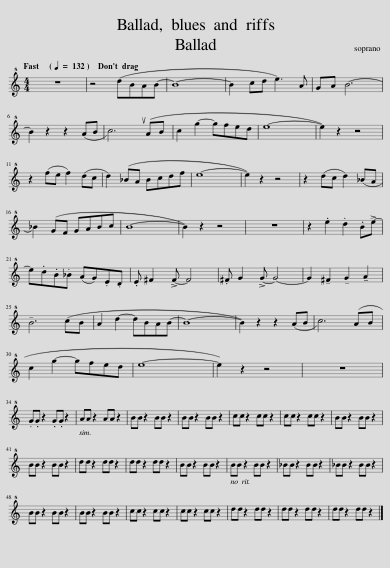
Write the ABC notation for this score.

X:1
L:1/8
Q:1/4=132
M:4/4
I:linebreak $
K:C
V:1 treble+8
V:1
 z8 | z4 (dBAB- | B8- | B2 cd e3) A | GA B6- |$ %5
 B2 z2 z2 (AB | !breath!c6) (AB | c2 g2- gfed | e8- | e2) z2 z4 |$ %10
 z2 (fe f2) (dc | d2) (_BA Bcdf | e8- | e2) z2 z4 | z2 (dc d2) (_BA |$ %15
 _B2) (GF GABc | B8- | B2) z2 z4 | z8 | z2 .e2 .d2 .B!>!e- |$ %20
 e.d.B._B (AG).E.D | .E ^F2 !>!F- F4 | .^F G2 !>!G- G4- | G2 !tenuto!^F2 !tenuto!G2 !tenuto!A2 |$ !tenuto!B6 (cB | %25
 A2 d2- dBAB- | B8- | B2) z2 z2 (AB | c6) (AB |$ c2 g2- gfed | %30
 e8- | e2) z2 z4 | z8 |$ .G.G z2 .G.G z2 | AA z2 AA z2 | %35
 BB z2 BB z2 | BB z2 BB z2 | cc z2 cc z2 | cc z2 cc z2 | BB z2 BB z2 |$ %40
 BB z2 BB z2 | dd z2 dd z2 | dd z2 dd z2 | BB z2 BB z2 | BB z2 BB z2 | %45
 _BB z2 BB z2 | _BB z2 BB z2 |$ BB z2 BB z2 | BB z2 BB z2 | cc z2 cc z2 | %50
 cc z2 cc z2 | dd z2 dd z2 | dd z2 dd z2 | dd z2 dd z2 |] %54
